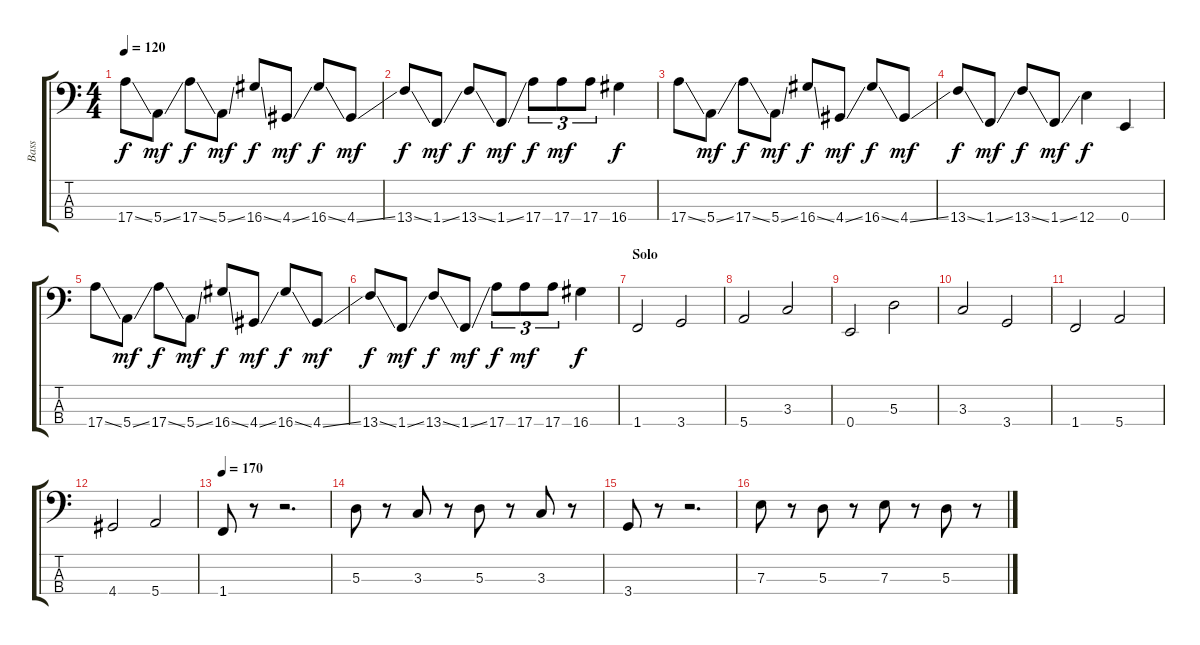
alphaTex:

\track ("Bass" "Bass") {instrument electricbassfinger}
\staff {score tabs}
\tuning (G2 D2 A1 E1) {hide}
\ts (4 4)
\tempo 120
\clef f4
\ks c
17.4{ss}.8{dy f} 5.4{ss}.8{dy mf} 17.4{ss}.8{dy f} 5.4{ss}.8{dy mf} 16.4{ss}.8{dy f} 4.4{ss}.8{dy mf} 16.4{ss}.8{dy f} 4.4{ss}.8{dy mf} |
13.4{ss}.8{dy f} 1.4{ss}.8{dy mf} 13.4{ss}.8{dy f} 1.4{ss}.8{dy mf} 17.4.8{tu (3 2) dy f} 17.4.8{tu (3 2) dy mf} 17.4.8{tu (3 2)} 16.4.4{dy f} |
17.4{ss}.8 5.4{ss}.8{dy mf} 17.4{ss}.8{dy f} 5.4{ss}.8{dy mf} 16.4{ss}.8{dy f} 4.4{ss}.8{dy mf} 16.4{ss}.8{dy f} 4.4{ss}.8{dy mf} |
13.4{ss}.8{dy f} 1.4{ss}.8{dy mf} 13.4{ss}.8{dy f} 1.4{ss}.8{dy mf} 12.4.4{dy f} 0.4.4 |
17.4{ss}.8 5.4{ss}.8{dy mf} 17.4{ss}.8{dy f} 5.4{ss}.8{dy mf} 16.4{ss}.8{dy f} 4.4{ss}.8{dy mf} 16.4{ss}.8{dy f} 4.4{ss}.8{dy mf} |
13.4{ss}.8{dy f} 1.4{ss}.8{dy mf} 13.4{ss}.8{dy f} 1.4{ss}.8{dy mf} 17.4.8{tu (3 2) dy f} 17.4.8{tu (3 2) dy mf} 17.4.8{tu (3 2)} 16.4.4{dy f} |
\section ("" "Solo")
1.4.2 3.4.2 |
5.4.2 3.3.2 |
0.4.2 5.3.2 |
3.3.2 3.4.2 |
1.4.2 5.4.2 |
4.4.2 5.4.2 |
\tempo 170
1.4.8 r.8 r.2{d} |
5.3.8 r.8 3.3.8 r.8 5.3.8 r.8 3.3.8 r.8 |
3.4.8 r.8 r.2{d} |
7.3.8 r.8 5.3.8 r.8 7.3.8 r.8 5.3.8 r.8
